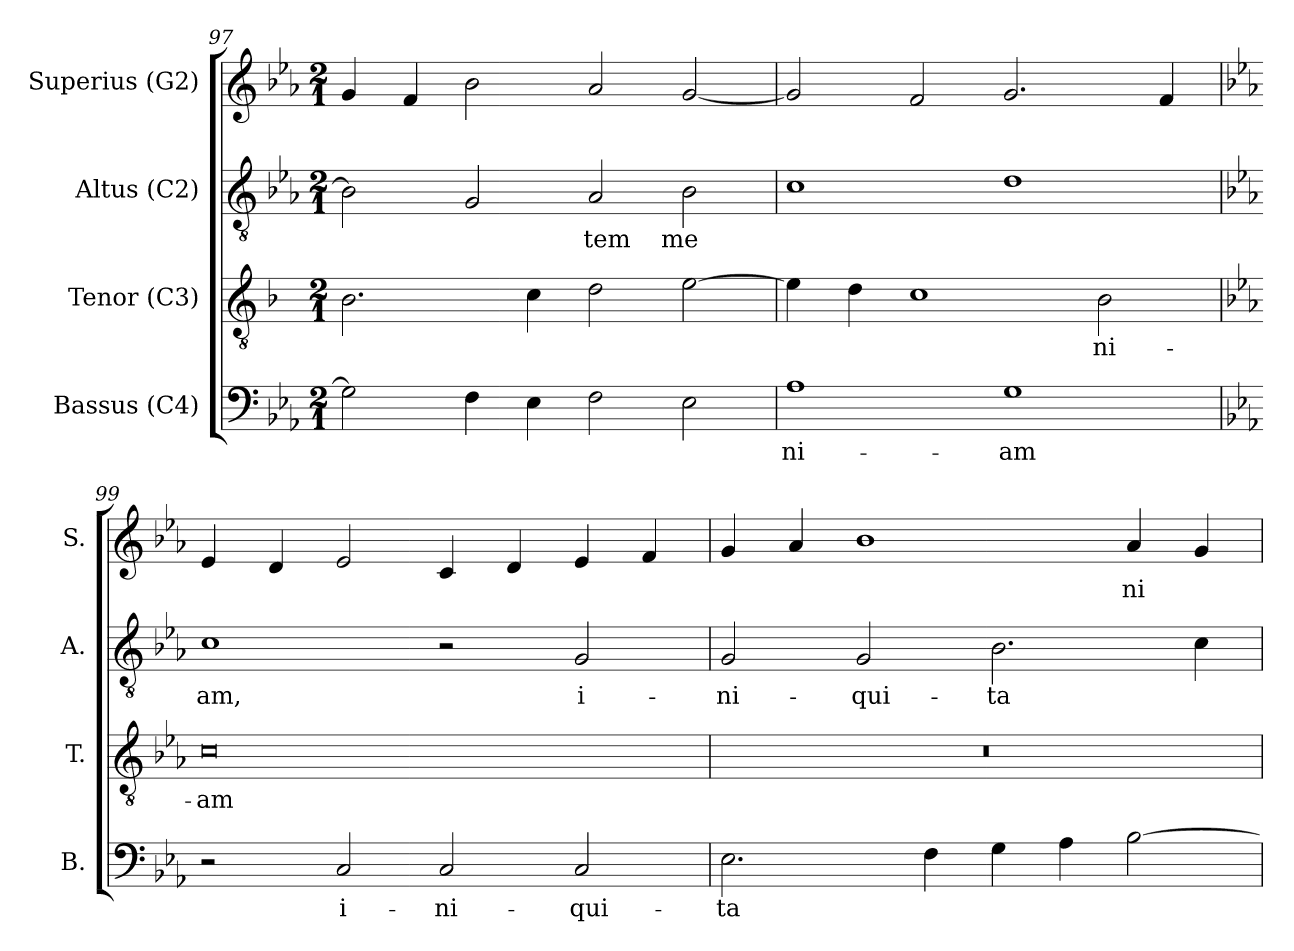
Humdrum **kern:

**kern	**text	**kern	**text	**kern	**text	**kern	**text
*part4	*part4	*part3	*part3	*part2	*part2	*part1	*part1
*staff4	*staff4	*staff3	*staff3	*staff2	*staff2	*staff1	*staff1
*I"Bassus (C4)	*	*I"Tenor (C3)	*	*I"Altus (C2)	*	*I"Superius (G2)	*
*I'B.	*	*I'T.	*	*I'A.	*	*I'S.	*
*clefF4	*	*clefGv2	*	*clefGv2	*	*clefG2	*
*k[b-e-a-]	*	*k[b-]	*	*k[b-e-a-]	*	*k[b-e-a-]	*
*E-:	*	*F:	*	*E-:	*	*E-:	*
*M2/1	*	*M2/1	*	*M2/1	*	*M2/1	*
=97	=97	=97	=97	=97	=97	=97	=97
!	!LO:LY:b:cj	!	!LO:LY:b:cj	!	!LO:LY:b:cj	!	!LO:LY:b:cj
2G\]	--	2.B-\	--	2B-\]	--	4g/	--
!	!	!	!	!	!	!	!LO:LY:b:cj
.	.	.	.	.	.	4f/	--
!	!LO:LY:b:cj	!	!	!	!LO:LY:b:cj	!	!LO:LY:b:cj
4F\	--	.	.	2G/	--	2b-\	--
!	!LO:LY:b:cj	!	!LO:LY:b:cj	!	!	!	!
4E-\	--	4c\	--	.	.	.	.
!	!LO:LY:b:cj	!	!LO:LY:b:cj	!	!LO:LY:b:cj	!	!LO:LY:b:cj
2F\	--	2d\	--	2A-/	-tem	2a-/	--
!	!LO:LY:b:cj	!	!LO:LY:b:cj	!	!LO:LY:b:cj	!	!LO:LY:b:cj
2E-\	--	[>2e\	--	2B-\	me-	[<2g/	--
=98	=98	=98	=98	=98	=98	=98	=98
!	!LO:LY:b:cj	!	!LO:LY:b:cj	!	!LO:LY:b:cj	!	!LO:LY:b:cj
1A-	-ni-	4e\]	--	1c	--	2g/]	--
!	!	!	!LO:LY:b:cj	!	!	!	!
.	.	4d\	--	.	.	.	.
!	!	!	!LO:LY:b:cj	!	!	!	!LO:LY:b:cj
.	.	1c	--	.	.	2f/	--
!	!LO:LY:b:cj	!	!	!	!LO:LY:b:cj	!	!LO:LY:b:cj
1G	-am	.	.	1d	--	2.g/	--
!	!	!	!LO:LY:b:cj	!	!	!	!
.	.	2B-\	-ni-	.	.	.	.
!	!	!	!	!	!	!	!LO:LY:b:cj
.	.	.	.	.	.	4f/	--
!!LO:LB:g=z
=99	=99	=99	=99	=99	=99	=99	=99
*	*	*k[b-e-a-]	*	*	*	*	*
*	*	*E-:	*	*	*	*	*
!	!	!	!LO:LY:b:cj	!	!LO:LY:b:cj	!	!LO:LY:b:cj
2r	.	0c	-am	1c	-am,	4e-/	--
!	!	!	!	!	!	!	!LO:LY:b:cj
.	.	.	.	.	.	4d/	--
!	!LO:LY:b:cj	!	!	!	!	!	!LO:LY:b:cj
2C/	i-	.	.	.	.	2e-/	--
!	!LO:LY:b:cj	!	!	!	!	!	!LO:LY:b:cj
2C/	-ni-	.	.	2r	.	4c/	--
!	!	!	!	!	!	!	!LO:LY:b:cj
.	.	.	.	.	.	4d/	--
!	!LO:LY:b:cj	!	!	!	!LO:LY:b:cj	!	!LO:LY:b:cj
2C/	-qui-	.	.	2G/	i-	4e-/	--
!	!	!	!	!	!	!	!LO:LY:b:cj
.	.	.	.	.	.	4f/	--
=100	=100	=100	=100	=100	=100	=100	=100
!	!LO:LY:b:cj	!	!	!	!LO:LY:b:cj	!	!LO:LY:b:cj
2.E-\	-ta-	0r	.	2G/	-ni-	4g/	--
!	!	!	!	!	!	!	!LO:LY:b:cj
.	.	.	.	.	.	4a-/	--
!	!	!	!	!	!LO:LY:b:cj	!	!LO:LY:b:cj
.	.	.	.	2G/	-qui-	1b-	--
!	!LO:LY:b:cj	!	!	!	!	!	!
4F\	--	.	.	.	.	.	.
!	!LO:LY:b:cj	!	!	!	!LO:LY:b:cj	!	!
4G\	--	.	.	2.B-\	-ta-	.	.
!	!LO:LY:b:cj	!	!	!	!	!	!
4A-\	--	.	.	.	.	.	.
!	!LO:LY:b:cj	!	!	!	!	!	!LO:LY:b:cj
[>2B-\	--	.	.	.	.	4a-/	-ni-
!	!	!	!	!	!LO:LY:b:cj	!	!LO:LY:b:cj
.	.	.	.	4c\	--	4g/	--
=	=	=	=	=	=	=	=
*-	*-	*-	*-	*-	*-	*-	*-
